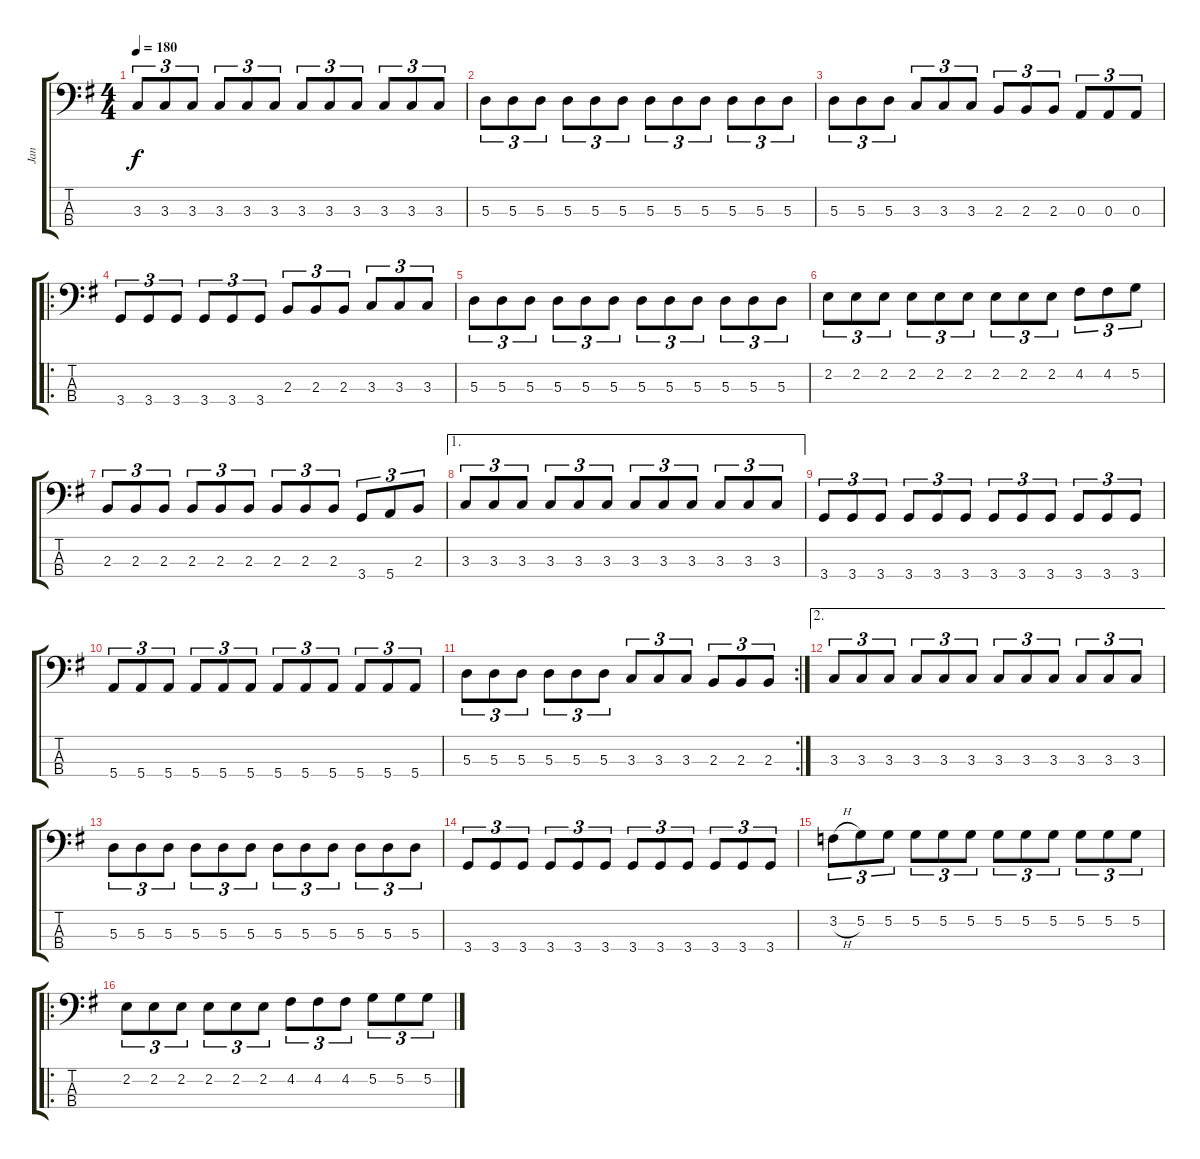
\track ("Jan" "Jan") {instrument electricbassfinger}
\staff {score tabs}
\tuning (G2 D2 A1 E1) {hide}
\ts (4 4)
\tempo 180
\clef f4
\ks g
3.3.8{tu (3 2) dy f} 3.3.8{tu (3 2)} 3.3.8{tu (3 2)} 3.3.8{tu (3 2)} 3.3.8{tu (3 2)} 3.3.8{tu (3 2)} 3.3.8{tu (3 2)} 3.3.8{tu (3 2)} 3.3.8{tu (3 2)} 3.3.8{tu (3 2)} 3.3.8{tu (3 2)} 3.3.8{tu (3 2)} |
5.3.8{tu (3 2)} 5.3.8{tu (3 2)} 5.3.8{tu (3 2)} 5.3.8{tu (3 2)} 5.3.8{tu (3 2)} 5.3.8{tu (3 2)} 5.3.8{tu (3 2)} 5.3.8{tu (3 2)} 5.3.8{tu (3 2)} 5.3.8{tu (3 2)} 5.3.8{tu (3 2)} 5.3.8{tu (3 2)} |
5.3.8{tu (3 2)} 5.3.8{tu (3 2)} 5.3.8{tu (3 2)} 3.3.8{tu (3 2)} 3.3.8{tu (3 2)} 3.3.8{tu (3 2)} 2.3.8{tu (3 2)} 2.3.8{tu (3 2)} 2.3.8{tu (3 2)} 0.3.8{tu (3 2)} 0.3.8{tu (3 2)} 0.3.8{tu (3 2)} |
\ro
3.4.8{tu (3 2)} 3.4.8{tu (3 2)} 3.4.8{tu (3 2)} 3.4.8{tu (3 2)} 3.4.8{tu (3 2)} 3.4.8{tu (3 2)} 2.3.8{tu (3 2)} 2.3.8{tu (3 2)} 2.3.8{tu (3 2)} 3.3.8{tu (3 2)} 3.3.8{tu (3 2)} 3.3.8{tu (3 2)} |
5.3.8{tu (3 2)} 5.3.8{tu (3 2)} 5.3.8{tu (3 2)} 5.3.8{tu (3 2)} 5.3.8{tu (3 2)} 5.3.8{tu (3 2)} 5.3.8{tu (3 2)} 5.3.8{tu (3 2)} 5.3.8{tu (3 2)} 5.3.8{tu (3 2)} 5.3.8{tu (3 2)} 5.3.8{tu (3 2)} |
2.2.8{tu (3 2)} 2.2.8{tu (3 2)} 2.2.8{tu (3 2)} 2.2.8{tu (3 2)} 2.2.8{tu (3 2)} 2.2.8{tu (3 2)} 2.2.8{tu (3 2)} 2.2.8{tu (3 2)} 2.2.8{tu (3 2)} 4.2.8{tu (3 2)} 4.2.8{tu (3 2)} 5.2.8{tu (3 2)} |
2.3.8{tu (3 2)} 2.3.8{tu (3 2)} 2.3.8{tu (3 2)} 2.3.8{tu (3 2)} 2.3.8{tu (3 2)} 2.3.8{tu (3 2)} 2.3.8{tu (3 2)} 2.3.8{tu (3 2)} 2.3.8{tu (3 2)} 3.4.8{tu (3 2)} 5.4.8{tu (3 2)} 2.3.8{tu (3 2)} |
\ae 1
3.3.8{tu (3 2)} 3.3.8{tu (3 2)} 3.3.8{tu (3 2)} 3.3.8{tu (3 2)} 3.3.8{tu (3 2)} 3.3.8{tu (3 2)} 3.3.8{tu (3 2)} 3.3.8{tu (3 2)} 3.3.8{tu (3 2)} 3.3.8{tu (3 2)} 3.3.8{tu (3 2)} 3.3.8{tu (3 2)} |
3.4.8{tu (3 2)} 3.4.8{tu (3 2)} 3.4.8{tu (3 2)} 3.4.8{tu (3 2)} 3.4.8{tu (3 2)} 3.4.8{tu (3 2)} 3.4.8{tu (3 2)} 3.4.8{tu (3 2)} 3.4.8{tu (3 2)} 3.4.8{tu (3 2)} 3.4.8{tu (3 2)} 3.4.8{tu (3 2)} |
5.4.8{tu (3 2)} 5.4.8{tu (3 2)} 5.4.8{tu (3 2)} 5.4.8{tu (3 2)} 5.4.8{tu (3 2)} 5.4.8{tu (3 2)} 5.4.8{tu (3 2)} 5.4.8{tu (3 2)} 5.4.8{tu (3 2)} 5.4.8{tu (3 2)} 5.4.8{tu (3 2)} 5.4.8{tu (3 2)} |
\rc 2
5.3.8{tu (3 2)} 5.3.8{tu (3 2)} 5.3.8{tu (3 2)} 5.3.8{tu (3 2)} 5.3.8{tu (3 2)} 5.3.8{tu (3 2)} 3.3.8{tu (3 2)} 3.3.8{tu (3 2)} 3.3.8{tu (3 2)} 2.3.8{tu (3 2)} 2.3.8{tu (3 2)} 2.3.8{tu (3 2)} |
\ae 2
3.3.8{tu (3 2)} 3.3.8{tu (3 2)} 3.3.8{tu (3 2)} 3.3.8{tu (3 2)} 3.3.8{tu (3 2)} 3.3.8{tu (3 2)} 3.3.8{tu (3 2)} 3.3.8{tu (3 2)} 3.3.8{tu (3 2)} 3.3.8{tu (3 2)} 3.3.8{tu (3 2)} 3.3.8{tu (3 2)} |
5.3.8{tu (3 2)} 5.3.8{tu (3 2)} 5.3.8{tu (3 2)} 5.3.8{tu (3 2)} 5.3.8{tu (3 2)} 5.3.8{tu (3 2)} 5.3.8{tu (3 2)} 5.3.8{tu (3 2)} 5.3.8{tu (3 2)} 5.3.8{tu (3 2)} 5.3.8{tu (3 2)} 5.3.8{tu (3 2)} |
3.4.8{tu (3 2)} 3.4.8{tu (3 2)} 3.4.8{tu (3 2)} 3.4.8{tu (3 2)} 3.4.8{tu (3 2)} 3.4.8{tu (3 2)} 3.4.8{tu (3 2)} 3.4.8{tu (3 2)} 3.4.8{tu (3 2)} 3.4.8{tu (3 2)} 3.4.8{tu (3 2)} 3.4.8{tu (3 2)} |
3.2{h}.8{tu (3 2)} 5.2.8{tu (3 2)} 5.2.8{tu (3 2)} 5.2.8{tu (3 2)} 5.2.8{tu (3 2)} 5.2.8{tu (3 2)} 5.2.8{tu (3 2)} 5.2.8{tu (3 2)} 5.2.8{tu (3 2)} 5.2.8{tu (3 2)} 5.2.8{tu (3 2)} 5.2.8{tu (3 2)} |
\ro
2.2.8{tu (3 2)} 2.2.8{tu (3 2)} 2.2.8{tu (3 2)} 2.2.8{tu (3 2)} 2.2.8{tu (3 2)} 2.2.8{tu (3 2)} 4.2.8{tu (3 2)} 4.2.8{tu (3 2)} 4.2.8{tu (3 2)} 5.2.8{tu (3 2)} 5.2.8{tu (3 2)} 5.2.8{tu (3 2)}
